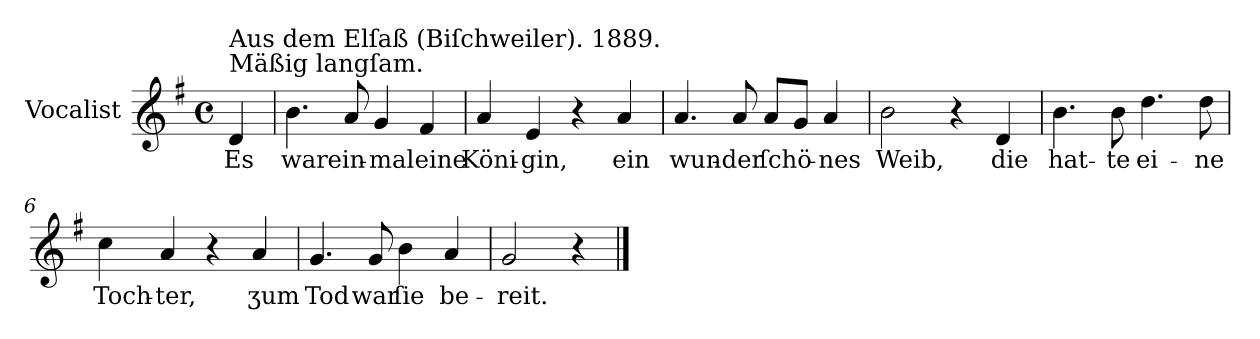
**kern	**text
*part1	*part1
*staff1	*staff1
*I"Vocalist	*
*k[f#]	*
*G:	*
*M4/4	*
*met(c)	*
=	=
!LO:TX:a:t=Mäßig langſam.	!
!LO:TX:a:t=Aus dem Elſaß (Biſchweiler). 1889.	!
4d	Es
=1	=1
4.b	war
8a	ein-
4g	-mal
4f#	eine
=2	=2
4a	Köni-
4e	-gin,
4r	.
4a	ein
=3	=3
4.a	wun-
8a	-der
8aL	ſchö-
8gJ	.
4a	-nes
=4	=4
2b	Weib,
4r	.
4d	die
=5	=5
4.b	hat-
8b	-te
4.dd	ei-
8dd	-ne
=6	=6
4cc	Toch-
4a	-ter,
4r	.
4a	ʒum
=7	=7
4.g	Tod
8g	war
4b	ſie
4a	be-
=8	=8
2g	-reit.
4r	.
==	==
*-	*-
